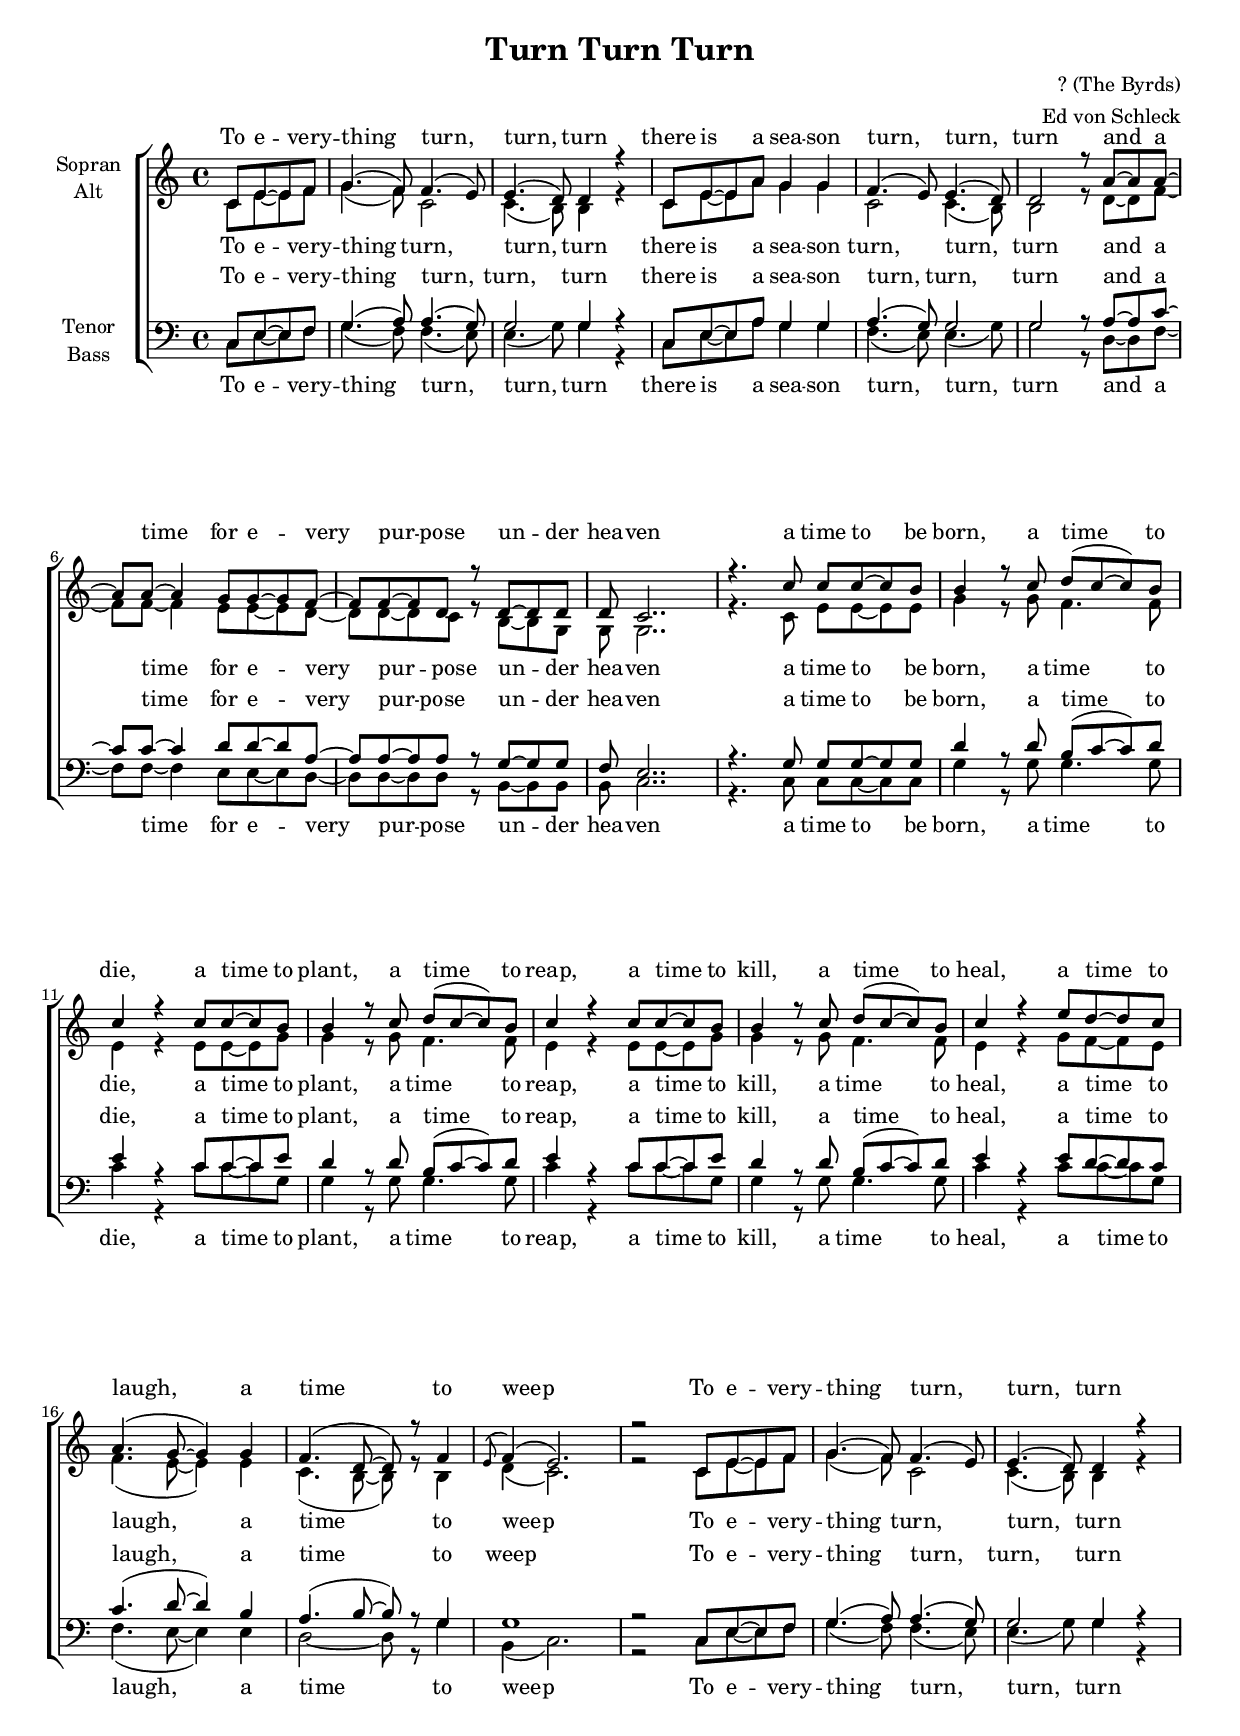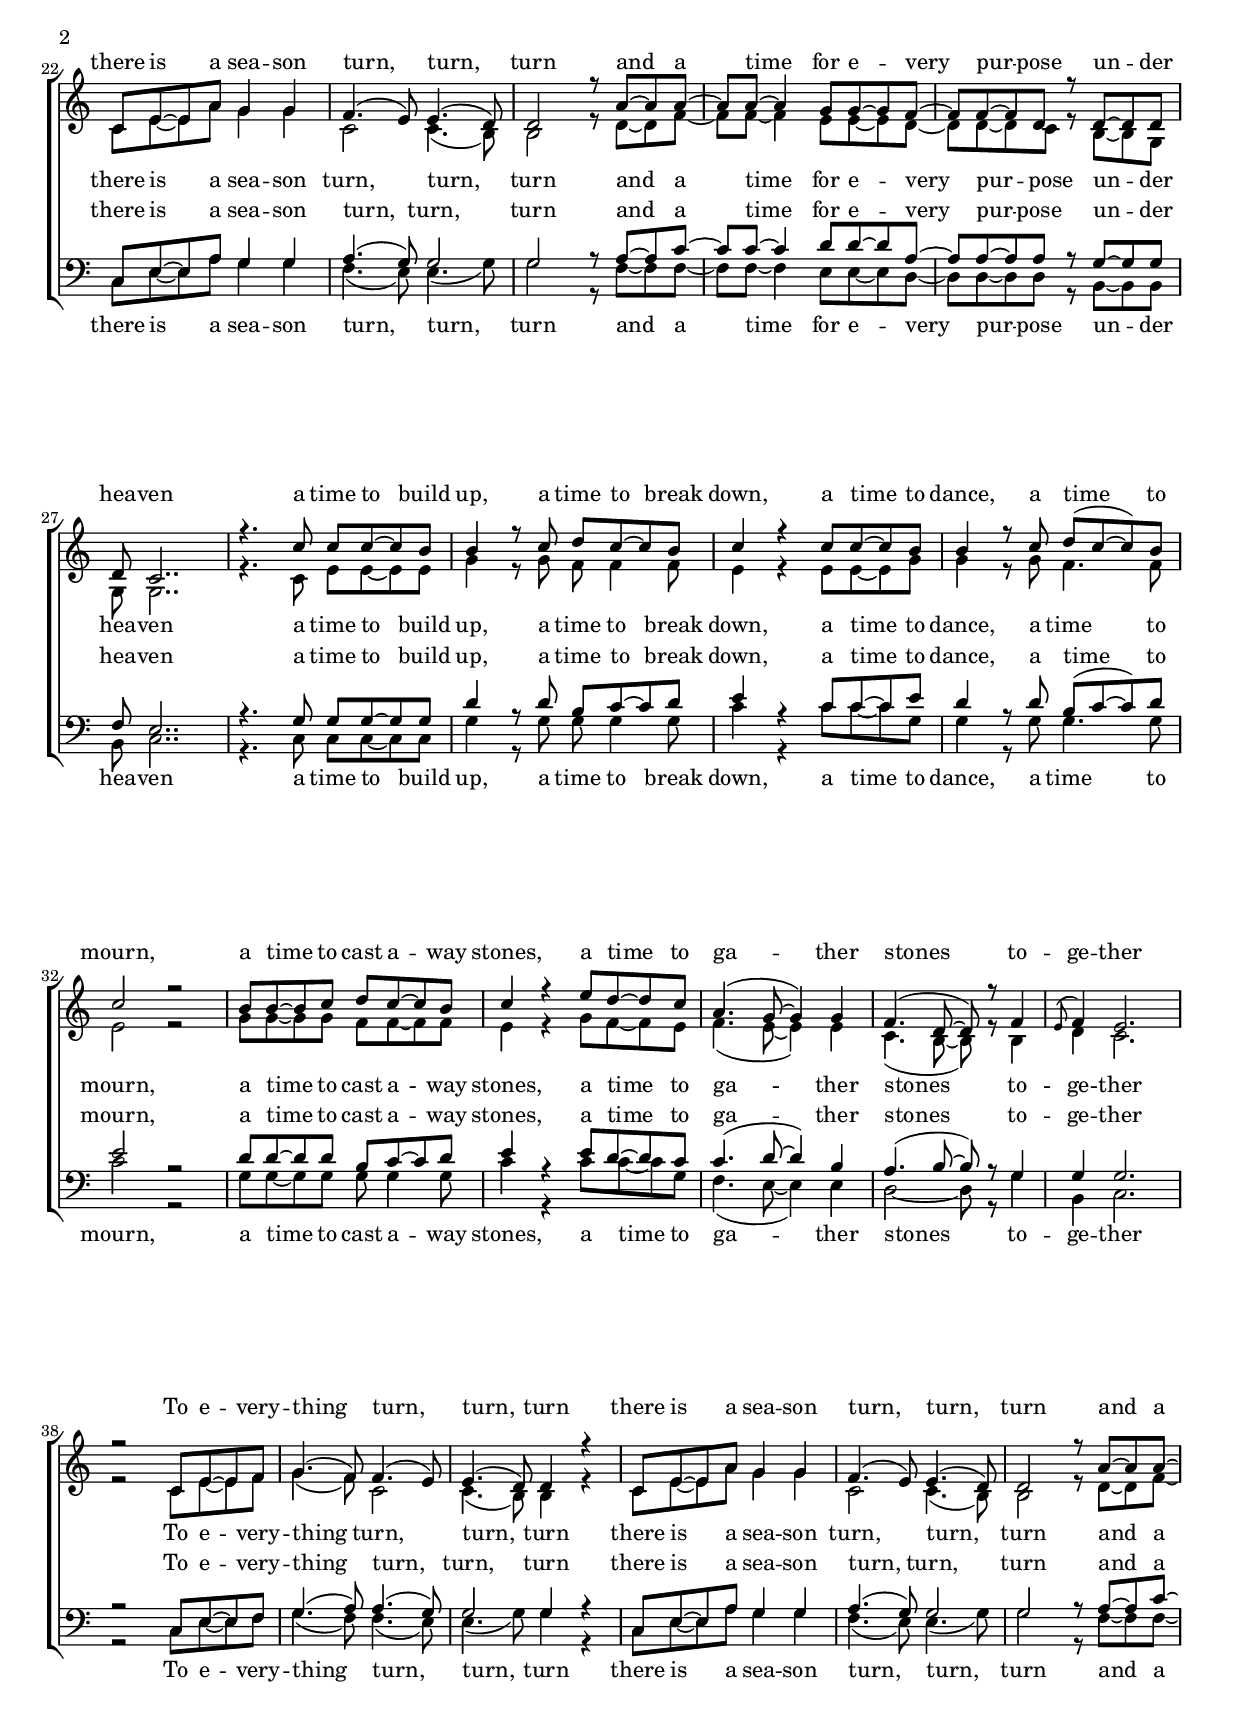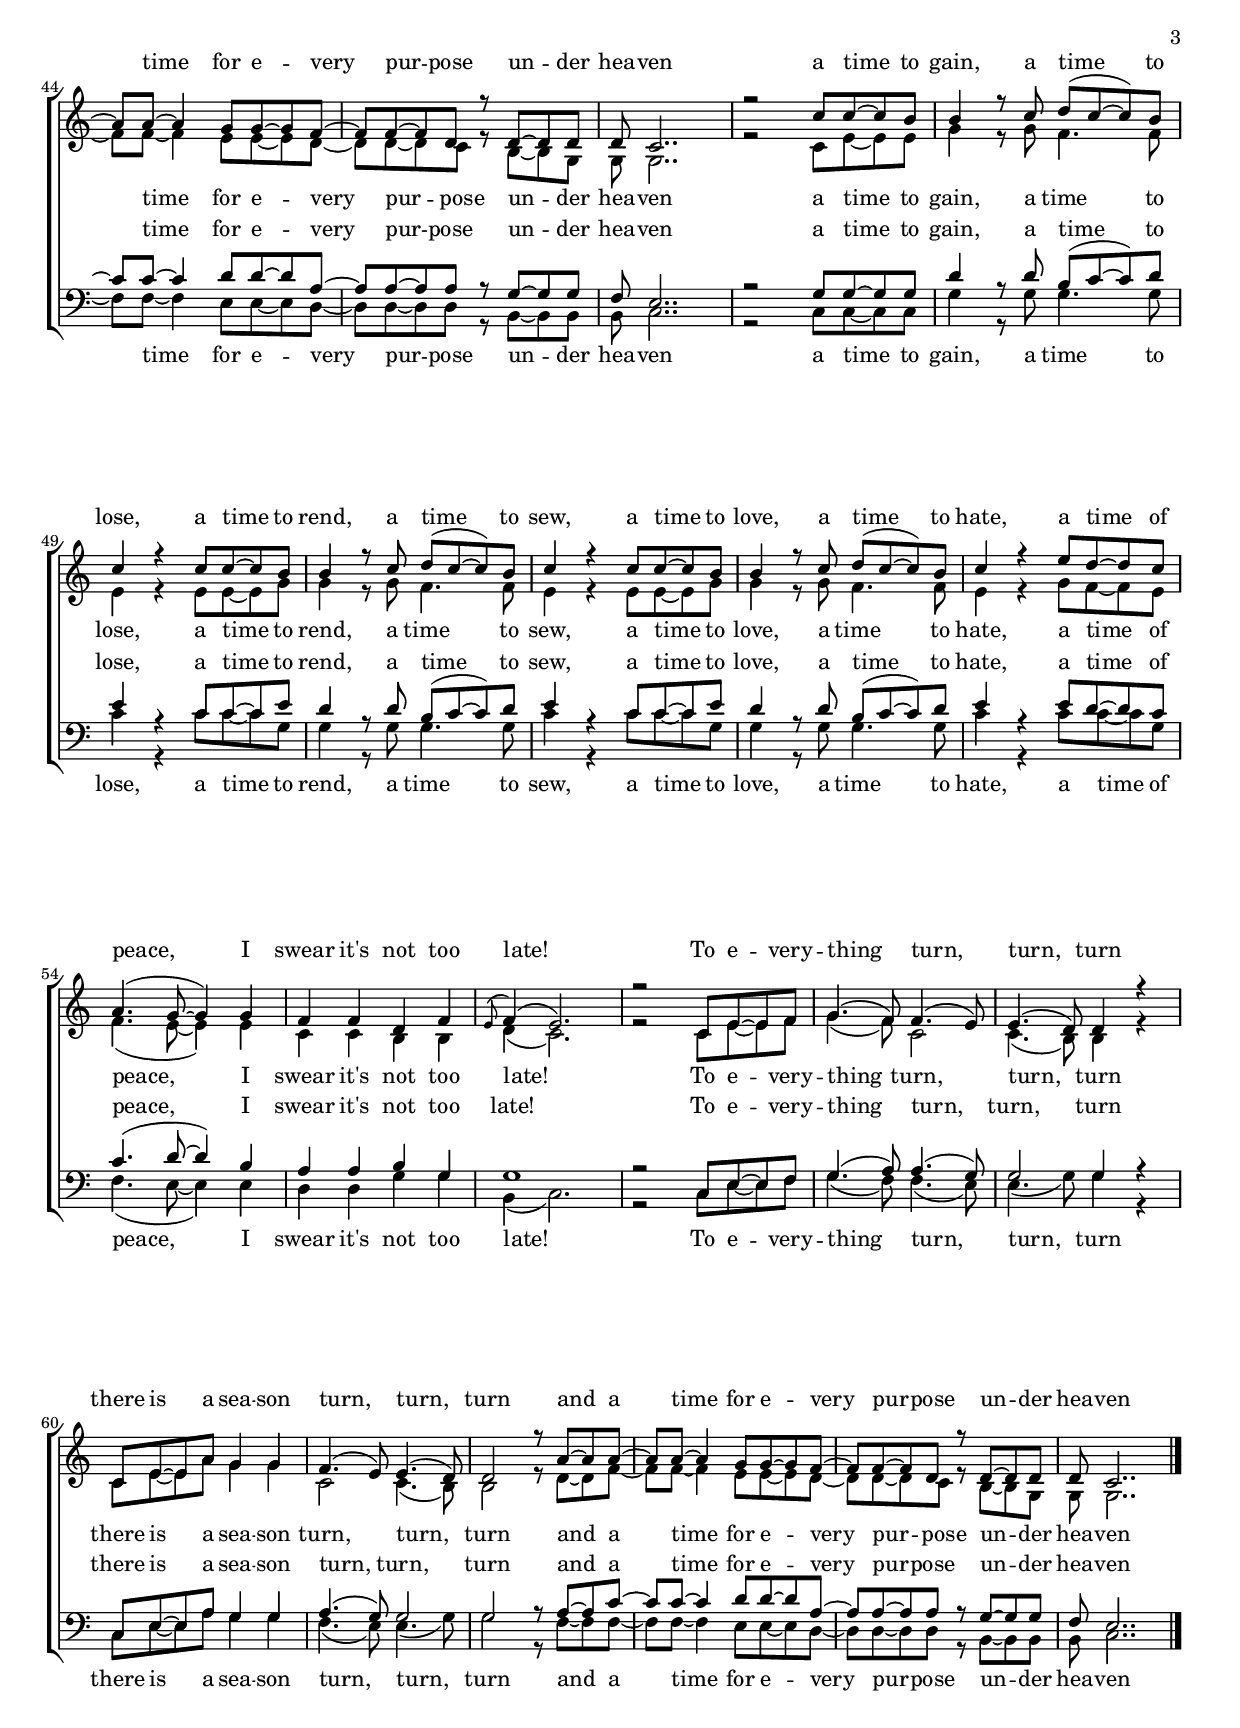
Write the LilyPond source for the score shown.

\version "2.12.3"

\header {
  title = "Turn Turn Turn"
  composer = "? (The Byrds)"
  arranger = "Ed von Schleck"
}
#(set-global-staff-size 17.5)
\paper {
  #(set-paper-size "a4")
  ragged-last-bottom = ##f
  ragged-bottom = ##f
  system-count = #12
}

global = {
  \key c \major
  \time 4/4
  \partial 2
}

chorus = \lyricmode {
  To e -- very -- thing turn, turn, turn
  there is a sea -- son turn, turn, turn
  and a time for e -- very pur -- pose un -- der hea -- ven
}

verseOne = \lyricmode {
  a time to be born, a time to die,
  a time to plant, a time to reap,
  a time to kill, a time to heal,
  a time to laugh, a time to weep
}

verseTwo = \lyricmode {
  a time to build up, a time to break down,
  a time to dance, a time to mourn,
  a time to cast a -- way stones,
  a time to ga -- ther stones to -- ge -- ther
}

verseThree = \lyricmode {
  a time to gain, a time to lose,
  a time to rend, a time to sew,
  a time to love, a time to hate,
  a time of peace, I swear it's not too late!
}

soprano = \relative c' {
  \global
  
  % Refrain
  c8 e~ e f
  
  g4.( f8) f4.( e8)
  e4.( d8) d4 r
  c8 e~ e a g4 g
  f4.( e8) e4.( d8)
  
  d2 r8 a'~ a a~
  a a~ a4 g8 g~ g f~
  f f~ f d r8 d~ d d
  d c2..

  % Verse 1
  r4. c'8 c8 c~ c b
  
  b4 r8 c d( c~ c) b
  c4 r c8 c~ c b
  b4 r8 c d( c~ c) b
  c4 r c8 c~ c b
  
  b4 r8 c d( c~ c) b
  c4 r e8 d~ d c
  a4.( g8~ g4) g
  f4.( d8~ d) r8 f4
  
  \appoggiatura e8 f4( e2.)
  r2
  
  % Refrain
    c8 e~ e f
  
  g4.( f8) f4.( e8)
  e4.( d8) d4 r
  c8 e~ e a g4 g
  f4.( e8) e4.( d8)
  
  d2 r8 a'~ a a~
  a a~ a4 g8 g~ g f~
  f f~ f d r8 d~ d d
  d c2..
  
  % Verse 2
  r4. c'8 c8 c~ c b
  
  b4 r8 c d c~ c b
  c4 r c8 c~ c b
  b4 r8 c d( c~ c) b
  c2 r
  
  b8 b~ b c d c~ c b
  c4 r e8 d~ d c
  a4.( g8~ g4) g
  f4.( d8~ d) r8 f4
  
  \appoggiatura e8 f4 e2.
  r2
  
   % Refrain
    c8 e~ e f
  
  g4.( f8) f4.( e8)
  e4.( d8) d4 r
  c8 e~ e a g4 g
  f4.( e8) e4.( d8)
  
  d2 r8 a'~ a a~
  a a~ a4 g8 g~ g f~
  f f~ f d r8 d~ d d
  d c2..
  
  % Verse 3
  r2 c'8 c~ c b
  
  b4 r8 c d( c~ c) b
  c4 r c8 c~ c b
  b4 r8 c d( c~ c) b
  c4 r c8 c~ c b
  
  b4 r8 c d( c~ c) b
  c4 r e8 d~ d c
  a4.( g8~ g4) g
  f4 f d f4
  
  \appoggiatura e8 f4( e2.)
  r2
  
  % Refrain
    c8 e~ e f
  
  g4.( f8) f4.( e8)
  e4.( d8) d4 r
  c8 e~ e a g4 g
  f4.( e8) e4.( d8)
  
  d2 r8 a'~ a a~
  a a~ a4 g8 g~ g f~
  f f~ f d r8 d~ d d
  d c2..
  \bar "|."
}

alto = \relative c' {
  \global
  % Refrain
  c8 e~ e f
  
  g4.( f8) c2
  c4.( b8) b4 r
  c8 e~ e a g4 g
  c,2 c4. (b8)
  
  b2 r8 d~ d f~
  f f~ f4 e8 e~ e d~
  d d~ d c r8 b~ b g
  g g2..
  
  % Verse 1
  r4. c8 e8 e~ e e
  
  g4 r8 g f4. f8
  e4 r e8 e~ e g
  g4 r8 g f4. f8
  e4 r e8 e~ e g
  
  g4 r8 g f4. f8
  e4 r g8 f~ f e
  f4.( e8~ e4) e
  c4.( b8~ b) r8 b4
  
  d4( c2.)
  r2
  
  % Refrain
    c8 e~ e f
  
  g4.( f8) c2
  c4.( b8) b4 r
  c8 e~ e a g4 g
  c,2 c4. (b8)
  
  b2 r8 d~ d f~
  f f~ f4 e8 e~ e d~
  d d~ d c r8 b~ b g
  g g2..
  
  % Verse 2
  r4. c8 e8 e~ e e
  
  g4 r8 g f f4 f8
  e4 r e8 e~ e g
  g4 r8 g f4. f8
  e2 r
  
  g8 g~ g g f f~ f f
  e4 r g8 f~ f e
  f4.( e8~ e4) e
  c4.( b8~ b) r8 b4
  
  d4 c2.
  r2
  
  % Refrain
    c8 e~ e f
  
  g4.( f8) c2
  c4.( b8) b4 r
  c8 e~ e a g4 g
  c,2 c4. (b8)
  
  b2 r8 d~ d f~
  f f~ f4 e8 e~ e d~
  d d~ d c r8 b~ b g
  g g2..
  
  % Verse 3
  r2 c8 e~ e e
  
  g4 r8 g f4. f8
  e4 r e8 e~ e g
  g4 r8 g f4. f8
  e4 r e8 e~ e g
  
  g4 r8 g f4. f8
  e4 r g8 f~ f e
  f4.( e8~ e4) e
  c4 c b b
  
  d4( c2.)
  r2
  
  % Refrain
    c8 e~ e f
  
  g4.( f8) c2
  c4.( b8) b4 r
  c8 e~ e a g4 g
  c,2 c4. (b8)
  
  b2 r8 d~ d f~
  f f~ f4 e8 e~ e d~
  d d~ d c r8 b~ b g
  g g2..
}

tenor = \relative c {
  \global
  % Refrain
  c8 e~ e f
  
  g4.( a8) a4.( g8)
  g2 g4 r
  c,8 e~ e a g4 g
  a4.( g8) g2
  
  g r8 a~ a c~
  c c~ c4 d8 d~ d a~
  a a~ a a r8 g~ g g
  f e2..
  
  % Verse 1
  r4. g8 g8 g~ g g
  
  d'4 r8 d b( c~ c) d
  e4 r c8 c~ c e
  d4 r8 d b( c~ c) d
  e4 r c8 c~ c e
  
  d4 r8 d b( c~ c) d
  e4 r e8 d~ d c
  c4.( d8~ d4) b
  a4.( b8~ b) r8 g4
  
  g1
  r2
  
  % Refrain
    c,8 e~ e f
  
  g4.( a8) a4.( g8)
  g2 g4 r
  c,8 e~ e a g4 g
  a4.( g8) g2
  
  g r8 a~ a c~
  c c~ c4 d8 d~ d a~
  a a~ a a r8 g~ g g
  f e2..
  
  % Verse 2
  r4. g8 g8 g~ g g
  
  d'4 r8 d b c~ c d
  e4 r c8 c~ c e
  d4 r8 d b( c~ c) d
  e2 r
  
  d8 d~ d d b c~ c d
  e4 r e8 d~ d c
  c4.( d8~ d4) b
  a4.( b8~ b) r8 g4
  
  g4 g2.
  r2
  
  % Refrain
    c,8 e~ e f
  
  g4.( a8) a4.( g8)
  g2 g4 r
  c,8 e~ e a g4 g
  a4.( g8) g2
  
  g r8 a~ a c~
  c c~ c4 d8 d~ d a~
  a a~ a a r8 g~ g g
  f e2..
  
  % Verse 3
  r2 g8 g~ g g
  
  d'4 r8 d b( c~ c) d
  e4 r c8 c~ c e
  d4 r8 d b( c~ c) d
  e4 r c8 c~ c e
  
  d4 r8 d b( c~ c) d
  e4 r e8 d~ d c
  c4.( d8~ d4) b
  a4 a b g
  
  g1
  r2
  
  % Refrain
    c,8 e~ e f
  
  g4.( a8) a4.( g8)
  g2 g4 r
  c,8 e~ e a g4 g
  a4.( g8) g2
  
  g r8 a~ a c~
  c c~ c4 d8 d~ d a~
  a a~ a a r8 g~ g g
  f e2..
}

bass = \relative c {
  \global
  % Refrain
  c8 e~ e f
  
  g4.( f8) f4.( e8)
  e4.( g8) g4 r
  c,8 e~ e a g4 g
  f4.( e8) e4.( g8)
  
  g2 r8 d~ d f~
  f f~ f4 e8 e~ e d~
  d d~ d d r8 b~ b b
  b c2..
  
  % Verse 1
  r4. c8 c8 c~ c c
  
  g'4 r8 g g4. g8
  c4 r c8 c~ c g
  g4 r8 g g4. g8
  c4 r c8 c~ c g
  
  g4 r8 g g4. g8
  c4 r c8 c~ c g
  f4.( e8~ e4) e
  d2~ d8 r8 g4
  
  b,4( c2.)
  r2
  
  % Refrain
    c8 e~ e f
  
  g4.( f8) f4.( e8)
  e4.( g8) g4 r
  c,8 e~ e a g4 g
  f4.( e8) e4.( g8)
  
  g2 r8 f~ f f~
  f f~ f4 e8 e~ e d~
  d d~ d d r8 b~ b b
  b c2..
  
  % Verse 2
  r4. c8 c8 c~ c c
  
  g'4 r8 g g g4 g8
  c4 r c8 c~ c g
  g4 r8 g g4. g8
  c2 r
  
  g8 g~ g g g g4 g8
  c4 r c8 c~ c g
  f4.( e8~ e4) e
  d2~ d8 r8 g4
  
  b,4 c2.
  r2
  
  % Refrain
    c8 e~ e f
  
  g4.( f8) f4.( e8)
  e4.( g8) g4 r
  c,8 e~ e a g4 g
  f4.( e8) e4.( g8)
  
  g2 r8 f~ f f~
  f f~ f4 e8 e~ e d~
  d d~ d d r8 b~ b b
  b c2..
  
  % Verse 3
  r2 c8 c~ c c
  
  g'4 r8 g g4. g8
  c4 r c8 c~ c g
  g4 r8 g g4. g8
  c4 r c8 c~ c g
  
  g4 r8 g g4. g8
  c4 r c8 c~ c g
  f4.( e8~ e4) e
  d4 d g g
  
  b,4( c2.)
  r2
  
  % Refrain
    c8 e~ e f
  
  g4.( f8) f4.( e8)
  e4.( g8) g4 r
  c,8 e~ e a g4 g
  f4.( e8) e4.( g8)
  
  g2 r8 f~ f f~
  f f~ f4 e8 e~ e d~
  d d~ d d r8 b~ b b
  b c2..
}

sopranoVerse = \lyricmode {
  \chorus
  \verseOne
  \chorus
  \verseTwo
  \chorus
  \verseThree
  \chorus
}

altoVerse = \lyricmode {
  \chorus
  \verseOne
  \chorus
  \verseTwo
  \chorus
  \verseThree
  \chorus
}

tenorVerse = \lyricmode {
  \chorus
  \verseOne
  \chorus
  \verseTwo
  \chorus
  \verseThree
  \chorus
}

bassVerse = \lyricmode {
  \chorus
  \verseOne
  \chorus
  \verseTwo
  \chorus
  \verseThree
  \chorus
}

\score {
  \new ChoirStaff <<
    \new Staff = "sa" \with {
      instrumentName = \markup \center-column { "Sopran" "Alt" }
    } <<
      \new Voice = "soprano" { \voiceOne \soprano }
      \new Voice = "alto" { \voiceTwo \alto }
    >>
    \new Lyrics \with {
      alignAboveContext = "sa"
      \override VerticalAxisGroup #'staff-affinity = #DOWN
    } \lyricsto "soprano" \sopranoVerse
    \new Lyrics \lyricsto "alto" \altoVerse
    \new Staff = "tb" \with {
      instrumentName = \markup \center-column { "Tenor" "Bass" }
    } <<
      \clef bass
      \new Voice = "tenor" { \voiceOne \tenor }
      \new Voice = "bass" { \voiceTwo \bass }
    >>
    \new Lyrics \with {
      alignAboveContext = "tb"
      \override VerticalAxisGroup #'staff-affinity = #DOWN
    } \lyricsto "tenor" \tenorVerse
    \new Lyrics \lyricsto "bass" \bassVerse
  >>
  \layout { }
  \midi {
    \context {
      \Score
      tempoWholesPerMinute = #(ly:make-moment 100 4)
    }
  }
}
